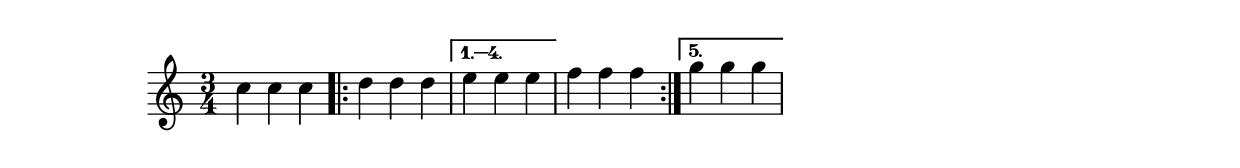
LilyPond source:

%% DO NOT EDIT this file manually; it is automatically
%% generated from LSR http://lsr.di.unimi.it
%% Make any changes in LSR itself, or in Documentation/snippets/new/ ,
%% and then run scripts/auxiliar/makelsr.py
%%
%% This file is in the public domain.
\version "2.18.0"

\header {
  lsrtags = "repeats"

  texidoc = "
By default, the volta brackets will be drawn over all of the
alternative music, but it is possible to shorten them by setting
@code{voltaSpannerDuration}.  In the next example, the bracket only
lasts one measure, which is a duration of 3/4.

"
  doctitle = "Shortening volta brackets"
} % begin verbatim

\relative c'' {
  \time 3/4
  c4 c c
  \set Score.voltaSpannerDuration = #(ly:make-moment 3/4)
  \repeat volta 5 { d4 d d }
  \alternative {
    {
      e4 e e
      f4 f f
    }
    { g4 g g }
  }
}
